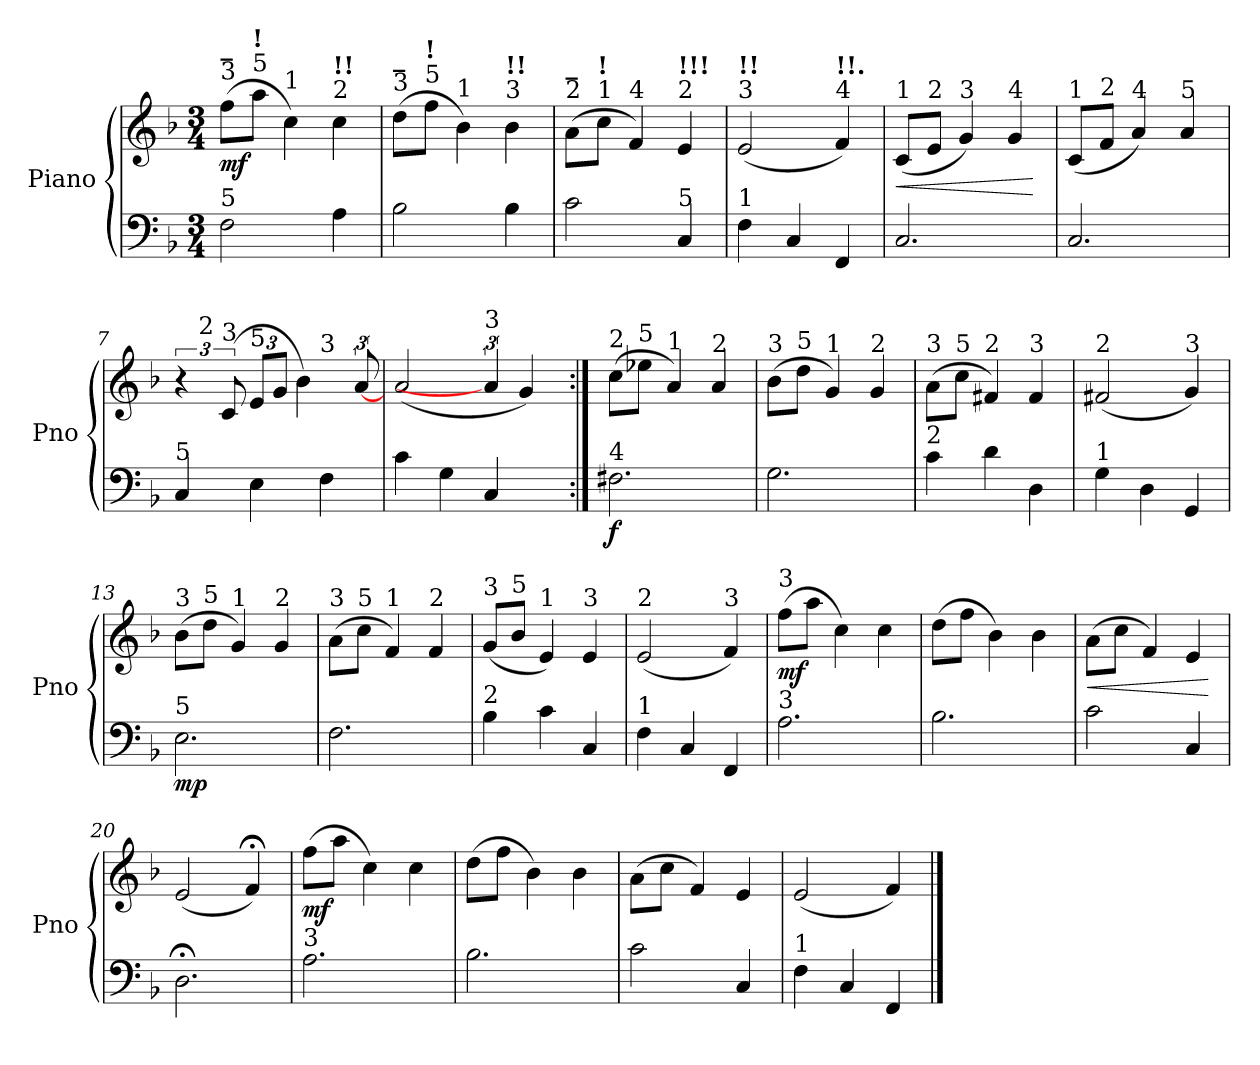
**kern	**kern	**dynam
*part1	*part1	*part1
*staff2	*staff1	*staff1/2
*I"Piano	*	*
*I'Pno	*	*
*clefF4	*clefG2	*
*k[b-]	*k[b-]	*
*M3/4	*M3/4	*
=1	=1	=1
!	!LO:TX:a:t=3	!
!	!LO:TX:a:B:t=_	!
!LO:TX:a:t=5	!	!
!	!	!LO:DY:b
2F\	(>8ff\L	mf
!	!LO:TX:a:t=5	!
!	!LO:TX:a:B:t=!	!
.	8aa\J	.
!	!LO:TX:a:t=1	!
.	4cc\)	.
!	!LO:TX:a:t=2	!
!	!LO:TX:a:B:t=!!	!
4A\	4cc\	.
=2	=2	=2
!	!LO:TX:a:t=3	!
!	!LO:TX:a:B:t=_	!
2B-\	(>8dd\L	.
!	!LO:TX:a:t=5	!
!	!LO:TX:a:B:t=!	!
.	8ff\J	.
!	!LO:TX:a:t=1	!
.	4b-\)	.
!	!LO:TX:a:t=3	!
!	!LO:TX:a:B:t=!!	!
4B-\	4b-\	.
=3	=3	=3
!	!LO:TX:a:t=2	!
!	!LO:TX:a:B:t=_	!
2c\	(>8a\L	.
!	!LO:TX:a:t=1	!
!	!LO:TX:a:B:t=!	!
.	8cc\J	.
!	!LO:TX:a:t=4	!
.	4f/)	.
!	!LO:TX:a:t=2	!
!	!LO:TX:a:B:t=!!!	!
!LO:TX:a:t=5	!	!
4C/	4e/	.
=4	=4	=4
!	!LO:TX:a:t=3	!
!	!LO:TX:a:B:t=!!	!
!LO:TX:a:t=1	!	!
4F\	(<2e/	.
4C/	.	.
!	!LO:TX:a:t=4	!
!	!LO:TX:a:B:t=!!.	!
4FF/	4f/)	.
=5	=5	=5
!	!LO:TX:a:t=1	!
!	!	!LO:HP:b
2.C/	(<8c/L	<
!	!LO:TX:a:t=2	!
.	8e/J	.
!	!LO:TX:a:t=3	!
.	4g/)	.
!	!LO:TX:a:t=4	!
.	4g/	.
.	.	[
!!LO:LB:g=z
=6	=6	=6
!	!LO:TX:a:t=1	!
2.C/	(<8c/L	.
!	!LO:TX:a:t=2	!
.	8f/J	.
!	!LO:TX:a:t=4	!
.	4a/)	.
!	!LO:TX:a:t=5	!
.	4a/	.
=7	=7	=7
!	!LO:TX:a:t=1	!
!LO:TX:a:t=5	!	!
!	!LO:N:vis=8..	!
*	*^	*
*	*	*^	*
4C/	6r	12ryy	2ryy	.
!	!	!LO:TX:a:t=2	!	!
.	.	3%2ryy	.	.
!	!LO:TX:a:t=3	!	!	!
.	(>12c/	.	.	.
!	!LO:TX:a:t=5	!	!	!
4E\	12e/L	.	.	.
.	12g/J	.	.	.
.	4b-\)	.	.	.
!	!	!	!LO:TX:a:t=3	!
4F\	.	.	4ryy	.
.	[12a/	.	.	.
=8	=8	=8	=8	=8
!	!LO:TX:a:t=4	!	!	!
*	*v	*v	*v	*
4c\	(<2a/	.
4G\	.	.
!	!LO:TX:a:t=3	!
4C/	6a/]	.
.	4g/)	.
6ryy	.	.
=9:|!	=9:|!	=9:|!
!	!LO:TX:a:t=2	!
!LO:TX:a:t=4	!	!
!	!	!LO:DY:b=2
2.F#X\	(>8cc\L	f
!	!LO:TX:a:t=5	!
.	8ee-X\J	.
!	!LO:TX:a:t=1	!
.	4a/)	.
!	!LO:TX:a:t=2	!
.	4a/	.
=10	=10	=10
!	!LO:TX:a:t=3	!
2.G\	(>8b-\L	.
!	!LO:TX:a:t=5	!
.	8dd\J	.
!	!LO:TX:a:t=1	!
.	4g/)	.
!	!LO:TX:a:t=2	!
.	4g/	.
!!LO:LB:g=z
=11	=11	=11
!	!LO:TX:a:t=3	!
!LO:TX:a:t=2	!	!
4c\	(>8a\L	.
!	!LO:TX:a:t=5	!
.	8cc\J	.
!	!LO:TX:a:t=2	!
4d\	4f#X/)	.
!	!LO:TX:a:t=3	!
4D\	4f#/	.
=12	=12	=12
!	!LO:TX:a:t=2	!
!LO:TX:a:t=1	!	!
4G\	(<2f#X/	.
4D\	.	.
!	!LO:TX:a:t=3	!
4GG/	4g/)	.
=13	=13	=13
!	!LO:TX:a:t=3	!
!LO:TX:a:t=5	!	!
!	!	!LO:DY:b=2
2.E\	(>8b-\L	mp
!	!LO:TX:a:t=5	!
.	8dd\J	.
!	!LO:TX:a:t=1	!
.	4g/)	.
!	!LO:TX:a:t=2	!
.	4g/	.
=14	=14	=14
!	!LO:TX:a:t=3	!
2.F\	(>8a\L	.
!	!LO:TX:a:t=5	!
.	8cc\J	.
!	!LO:TX:a:t=1	!
.	4f/)	.
!	!LO:TX:a:t=2	!
.	4f/	.
=15	=15	=15
!	!LO:TX:a:t=3	!
!LO:TX:a:t=2	!	!
4B-\	(<8g/L	.
!	!LO:TX:a:t=5	!
.	8b-/J	.
!	!LO:TX:a:t=1	!
4c\	4e/)	.
!	!LO:TX:a:t=3	!
4C/	4e/	.
!!LO:PB:g=z
=16	=16	=16
!	!LO:TX:a:t=2	!
!LO:TX:a:t=1	!	!
4F\	(<2e/	.
4C/	.	.
!	!LO:TX:a:t=3	!
4FF/	4f/)	.
=17	=17	=17
!	!LO:TX:a:t=3	!
!LO:TX:a:t=3	!	!
!	!	!LO:DY:b
2.A\	(>8ff\L	mf
.	8aa\J	.
.	4cc\)	.
.	4cc\	.
=18	=18	=18
2.B-\	(>8dd\L	.
.	8ff\J	.
.	4b-\)	.
.	4b-\	.
=19	=19	=19
!	!	!LO:HP:b
2c\	(>8a\L	<
.	8cc\J	.
.	4f/)	.
4C/	4e/	.
.	.	[
=20	=20	=20
2.D;<\	(<2e/	.
.	4f;</)	.
!!LO:PB:g=z
=21	=21	=21
!LO:TX:a:t=3	!	!
!	!	!LO:DY:b
2.A\	(>8ff\L	mf
.	8aa\J	.
.	4cc\)	.
.	4cc\	.
=22	=22	=22
2.B-\	(>8dd\L	.
.	8ff\J	.
.	4b-\)	.
.	4b-\	.
=23	=23	=23
2c\	(>8a\L	.
.	8cc\J	.
.	4f/)	.
4C/	4e/	.
=24	=24	=24
!LO:TX:a:t=1	!	!
4F\	(<2e/	.
4C/	.	.
4FF/	4f/)	.
==	==	==
*-	*-	*-
